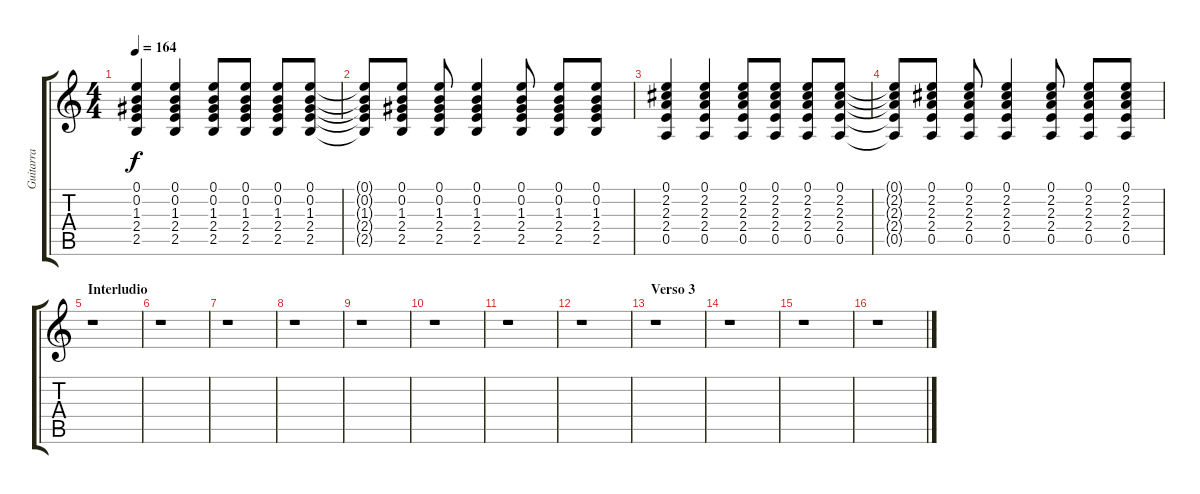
\track ("Guitarra" "Guitarra") {instrument electricguitarclean}
\staff {score tabs}
\tuning (E4 B3 G3 D3 A2 E2) {hide}
\ts (4 4)
\tempo 164
\clef g2
\ks c
(0.1 0.2 1.3 2.4 2.5).4{dy f} (0.1 0.2 1.3 2.4 2.5).4 (0.1 0.2 1.3 2.4 2.5).8 (0.1 0.2 1.3 2.4 2.5).8 (0.1 0.2 1.3 2.4 2.5).8 (0.1 0.2 1.3 2.4 2.5).8 |
(0.1{t} 0.2{t} 1.3{t} 2.4{t} 2.5{t}).8 (0.1 0.2 1.3 2.4 2.5).8 (0.1 0.2 1.3 2.4 2.5).8 (0.1 0.2 1.3 2.4 2.5).4 (0.1 0.2 1.3 2.4 2.5).8 (0.1 0.2 1.3 2.4 2.5).8 (0.1 0.2 1.3 2.4 2.5).8 |
(0.1 2.2 2.3 2.4 0.5).4 (0.1 2.2 2.3 2.4 0.5).4 (0.1 2.2 2.3 2.4 0.5).8 (0.1 2.2 2.3 2.4 0.5).8 (0.1 2.2 2.3 2.4 0.5).8 (0.1 2.2 2.3 2.4 0.5).8 |
(0.1{t} 2.2{t} 2.3{t} 2.4{t} 0.5{t}).8 (0.1 2.2 2.3 2.4 0.5).8 (0.1 2.2 2.3 2.4 0.5).8 (0.1 2.2 2.3 2.4 0.5).4 (0.1 2.2 2.3 2.4 0.5).8 (0.1 2.2 2.3 2.4 0.5).8 (0.1 2.2 2.3 2.4 0.5).8 |
\section ("" "Interludio")
r.1 |
r.1 |
r.1 |
r.1 |
r.1 |
r.1 |
r.1 |
r.1 |
\section ("" "Verso 3")
r.1 |
r.1 |
r.1 |
r.1
